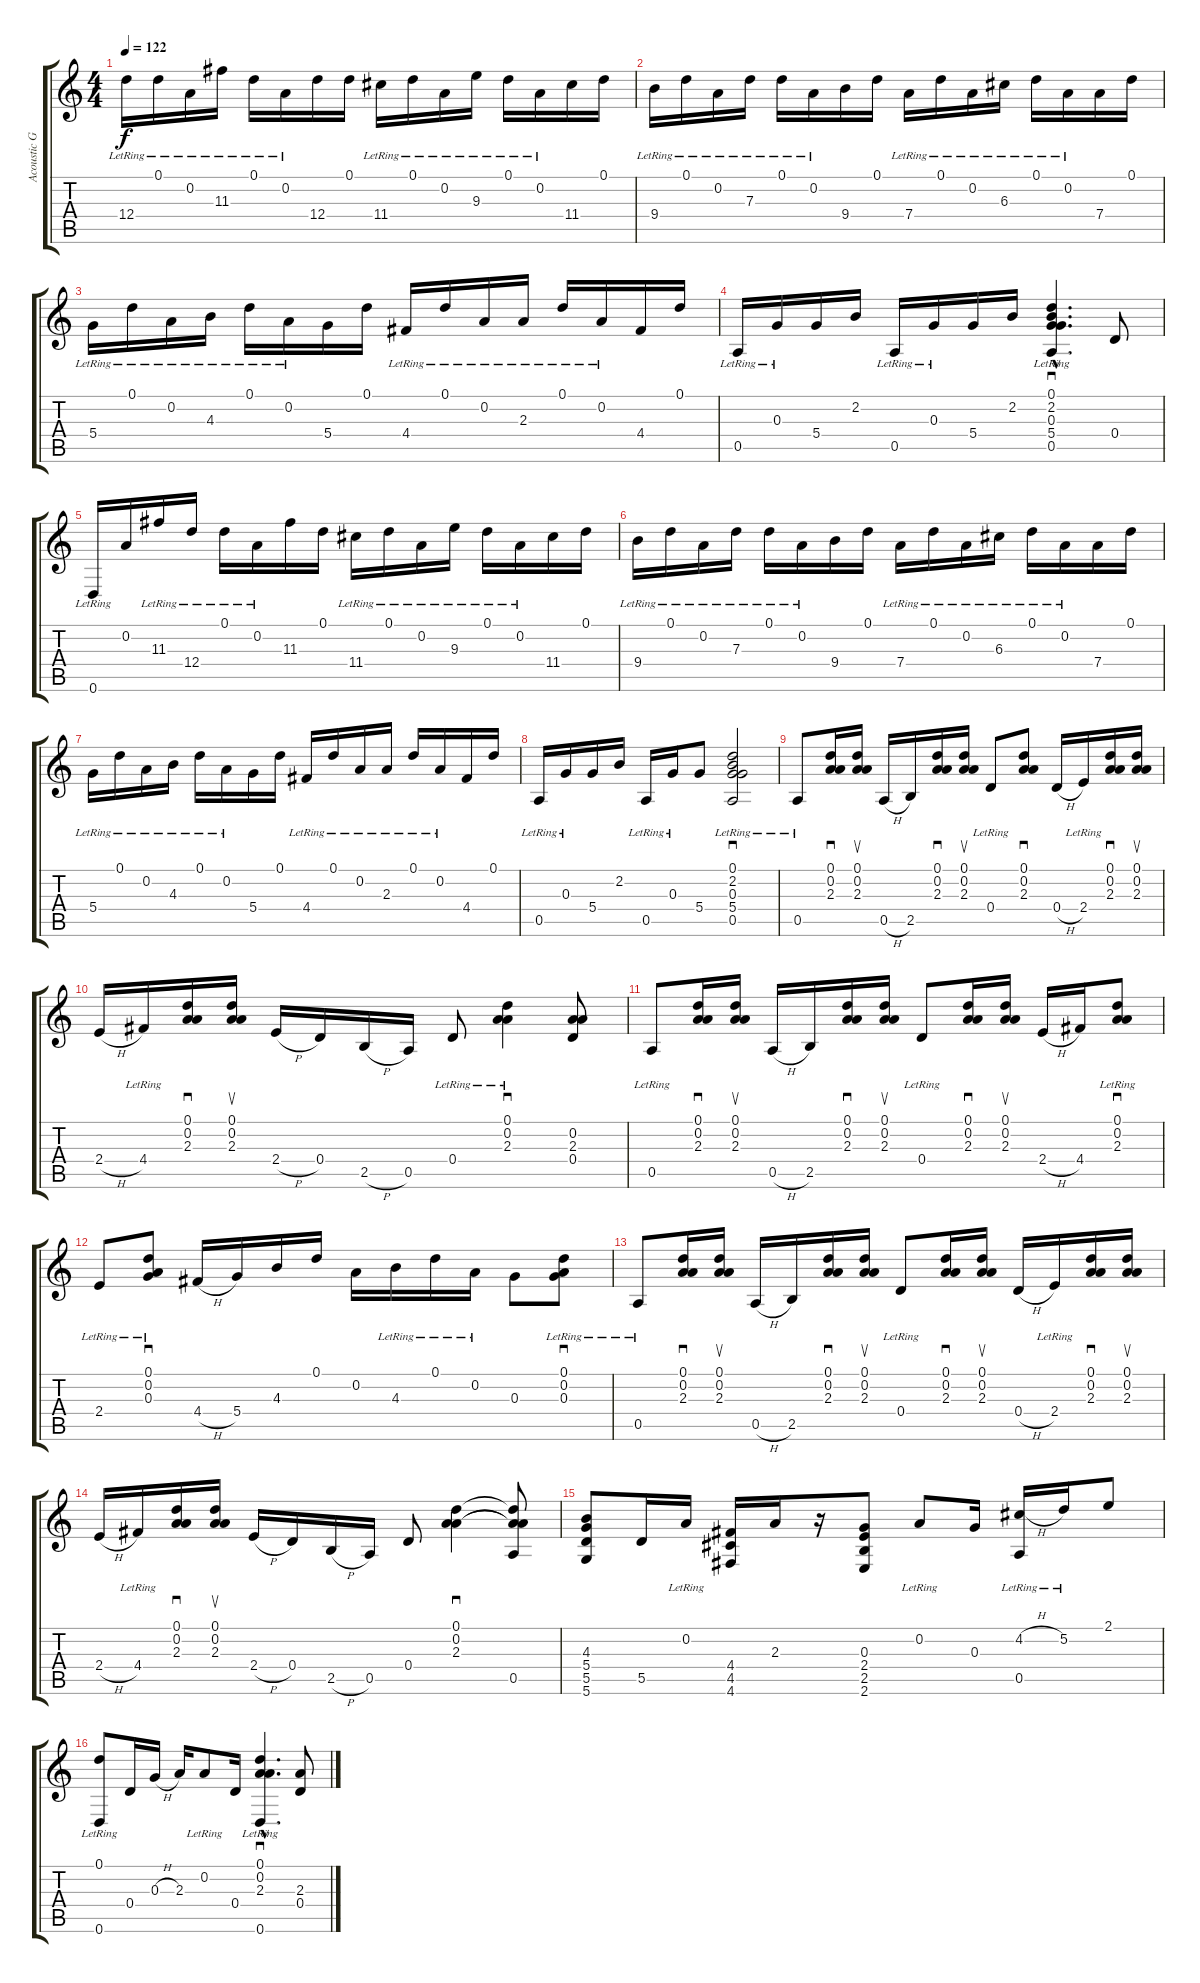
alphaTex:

\track ("Acoustic Guitar - DADGAD tuning" "Acoustic G") {instrument acousticguitarsteel}
\staff {score tabs}
\tuning (D4 A3 G3 D3 A2 D2) {hide}
\ts (4 4)
\tempo 122
\clef g2
\ks c
12.4{lr}.16{dy f instrument acousticguitarsteel} 0.1{lr}.16 0.2{lr}.16 11.3{lr}.16 0.1{lr}.16 0.2{lr}.16 12.4.16 0.1.16 11.4{lr}.16 0.1{lr}.16 0.2{lr}.16 9.3{lr}.16 0.1{lr}.16 0.2{lr}.16 11.4.16 0.1.16 |
9.4{lr}.16 0.1{lr}.16 0.2{lr}.16 7.3{lr}.16 0.1{lr}.16 0.2{lr}.16 9.4.16 0.1.16 7.4{lr}.16 0.1{lr}.16 0.2{lr}.16 6.3{lr}.16 0.1{lr}.16 0.2{lr}.16 7.4.16 0.1.16 |
5.4{lr}.16 0.1{lr}.16 0.2{lr}.16 4.3{lr}.16 0.1{lr}.16 0.2{lr}.16 5.4.16 0.1.16 4.4{lr}.16 0.1{lr}.16 0.2{lr}.16 2.3{lr}.16 0.1{lr}.16 0.2{lr}.16 4.4.16 0.1.16 |
0.5{lr}.16 0.3{lr}.16 5.4.16 2.2.16 0.5{lr}.16 0.3{lr}.16 5.4.16 2.2.16 (0.1{hac lr} 2.2{hac lr} 0.3{hac lr} 5.4{hac lr} 0.5{hac lr}).4{d sd} 0.4.8 |
0.6{lr}.16 0.2.16 11.3{lr}.16 12.4{lr}.16 0.1{lr}.16 0.2{lr}.16 11.3.16 0.1.16 11.4{lr}.16 0.1{lr}.16 0.2{lr}.16 9.3{lr}.16 0.1{lr}.16 0.2{lr}.16 11.4.16 0.1.16 |
9.4{lr}.16 0.1{lr}.16 0.2{lr}.16 7.3{lr}.16 0.1{lr}.16 0.2{lr}.16 9.4.16 0.1.16 7.4{lr}.16 0.1{lr}.16 0.2{lr}.16 6.3{lr}.16 0.1{lr}.16 0.2{lr}.16 7.4.16 0.1.16 |
5.4{lr}.16 0.1{lr}.16 0.2{lr}.16 4.3{lr}.16 0.1{lr}.16 0.2{lr}.16 5.4.16 0.1.16 4.4{lr}.16 0.1{lr}.16 0.2{lr}.16 2.3{lr}.16 0.1{lr}.16 0.2{lr}.16 4.4.16 0.1.16 |
0.5{lr}.16 0.3{lr}.16 5.4.16 2.2.16 0.5{lr}.16 0.3{lr}.16 5.4.8 (0.1{lr} 2.2{lr} 0.3{lr} 5.4{lr} 0.5{lr}).2{sd} |
0.5{lr}.8 (0.1 0.2 2.3).16{sd} (0.1 0.2 2.3).16{su} 0.5{h}.16 2.5.16 (0.1 0.2 2.3).16{sd} (0.1 0.2 2.3).16{su} 0.4{lr}.8 (0.1 0.2 2.3).8{sd} 0.4{h}.16 2.4{lr}.16 (0.1 0.2 2.3).16{sd} (0.1 0.2 2.3).16{su} |
2.4{h}.16 4.4{lr}.16 (0.1 0.2 2.3).16{sd} (0.1 0.2 2.3).16{su} 2.4{h}.16 0.4.16 2.5{h}.16 0.5.16 0.4{lr}.8 (0.1{lr} 0.2{lr} 2.3{lr}).4{sd} (0.2 2.3 0.4).8 |
0.5{lr}.8 (0.1 0.2 2.3).16{sd} (0.1 0.2 2.3).16{su} 0.5{h}.16 2.5.16 (0.1 0.2 2.3).16{sd} (0.1 0.2 2.3).16{su} 0.4{lr}.8 (0.1 0.2 2.3).16{sd} (0.1 0.2 2.3).16{su} 2.4{h}.16 4.4.16 (0.1 0.2 2.3{lr}).8{sd} |
2.4{lr}.8 (0.1 0.2 0.3{lr}).8{sd} 4.4{h}.16 5.4.16 4.3.16 0.1.16 0.2.16 4.3{lr}.16 0.1{lr}.16 0.2{lr}.16 0.3.8 (0.1{lr} 0.2{lr} 0.3{lr}).8{sd} |
0.5{lr}.8 (0.1 0.2 2.3).16{sd} (0.1 0.2 2.3).16{su} 0.5{h}.16 2.5.16 (0.1 0.2 2.3).16{sd} (0.1 0.2 2.3).16{su} 0.4{lr}.8 (0.1 0.2 2.3).16{sd} (0.1 0.2 2.3).16{su} 0.4{h}.16 2.4{lr}.16 (0.1 0.2 2.3).16{sd} (0.1 0.2 2.3).16{su} |
2.4{h}.16 4.4{lr}.16 (0.1 0.2 2.3).16{sd} (0.1 0.2 2.3).16{su} 2.4{h}.16 0.4.16 2.5{h}.16 0.5.16 0.4.8 (0.1 0.2 2.3).4{sd} (0.1{t} 0.2{t} 2.3{t} 0.5).8 |
(4.3 5.4 5.5 5.6).8 5.5.16 0.2{lr}.16 (4.4 4.5 4.6).16 2.3.16 r.16 (0.3 2.4 2.5 2.6).8 0.2{lr}.8 0.3.16 (4.2{h} 0.5{lr}).16 5.2{lr}.16 2.1.8 |
(0.1{lr} 0.6{lr}).8 0.4.16 0.3{h}.16 2.3.16 0.2{lr}.8 0.4.16 (0.1{hac lr} 0.2{hac lr} 2.3{hac lr} 0.6{hac lr}).4{d sd} (2.3 0.4).8
